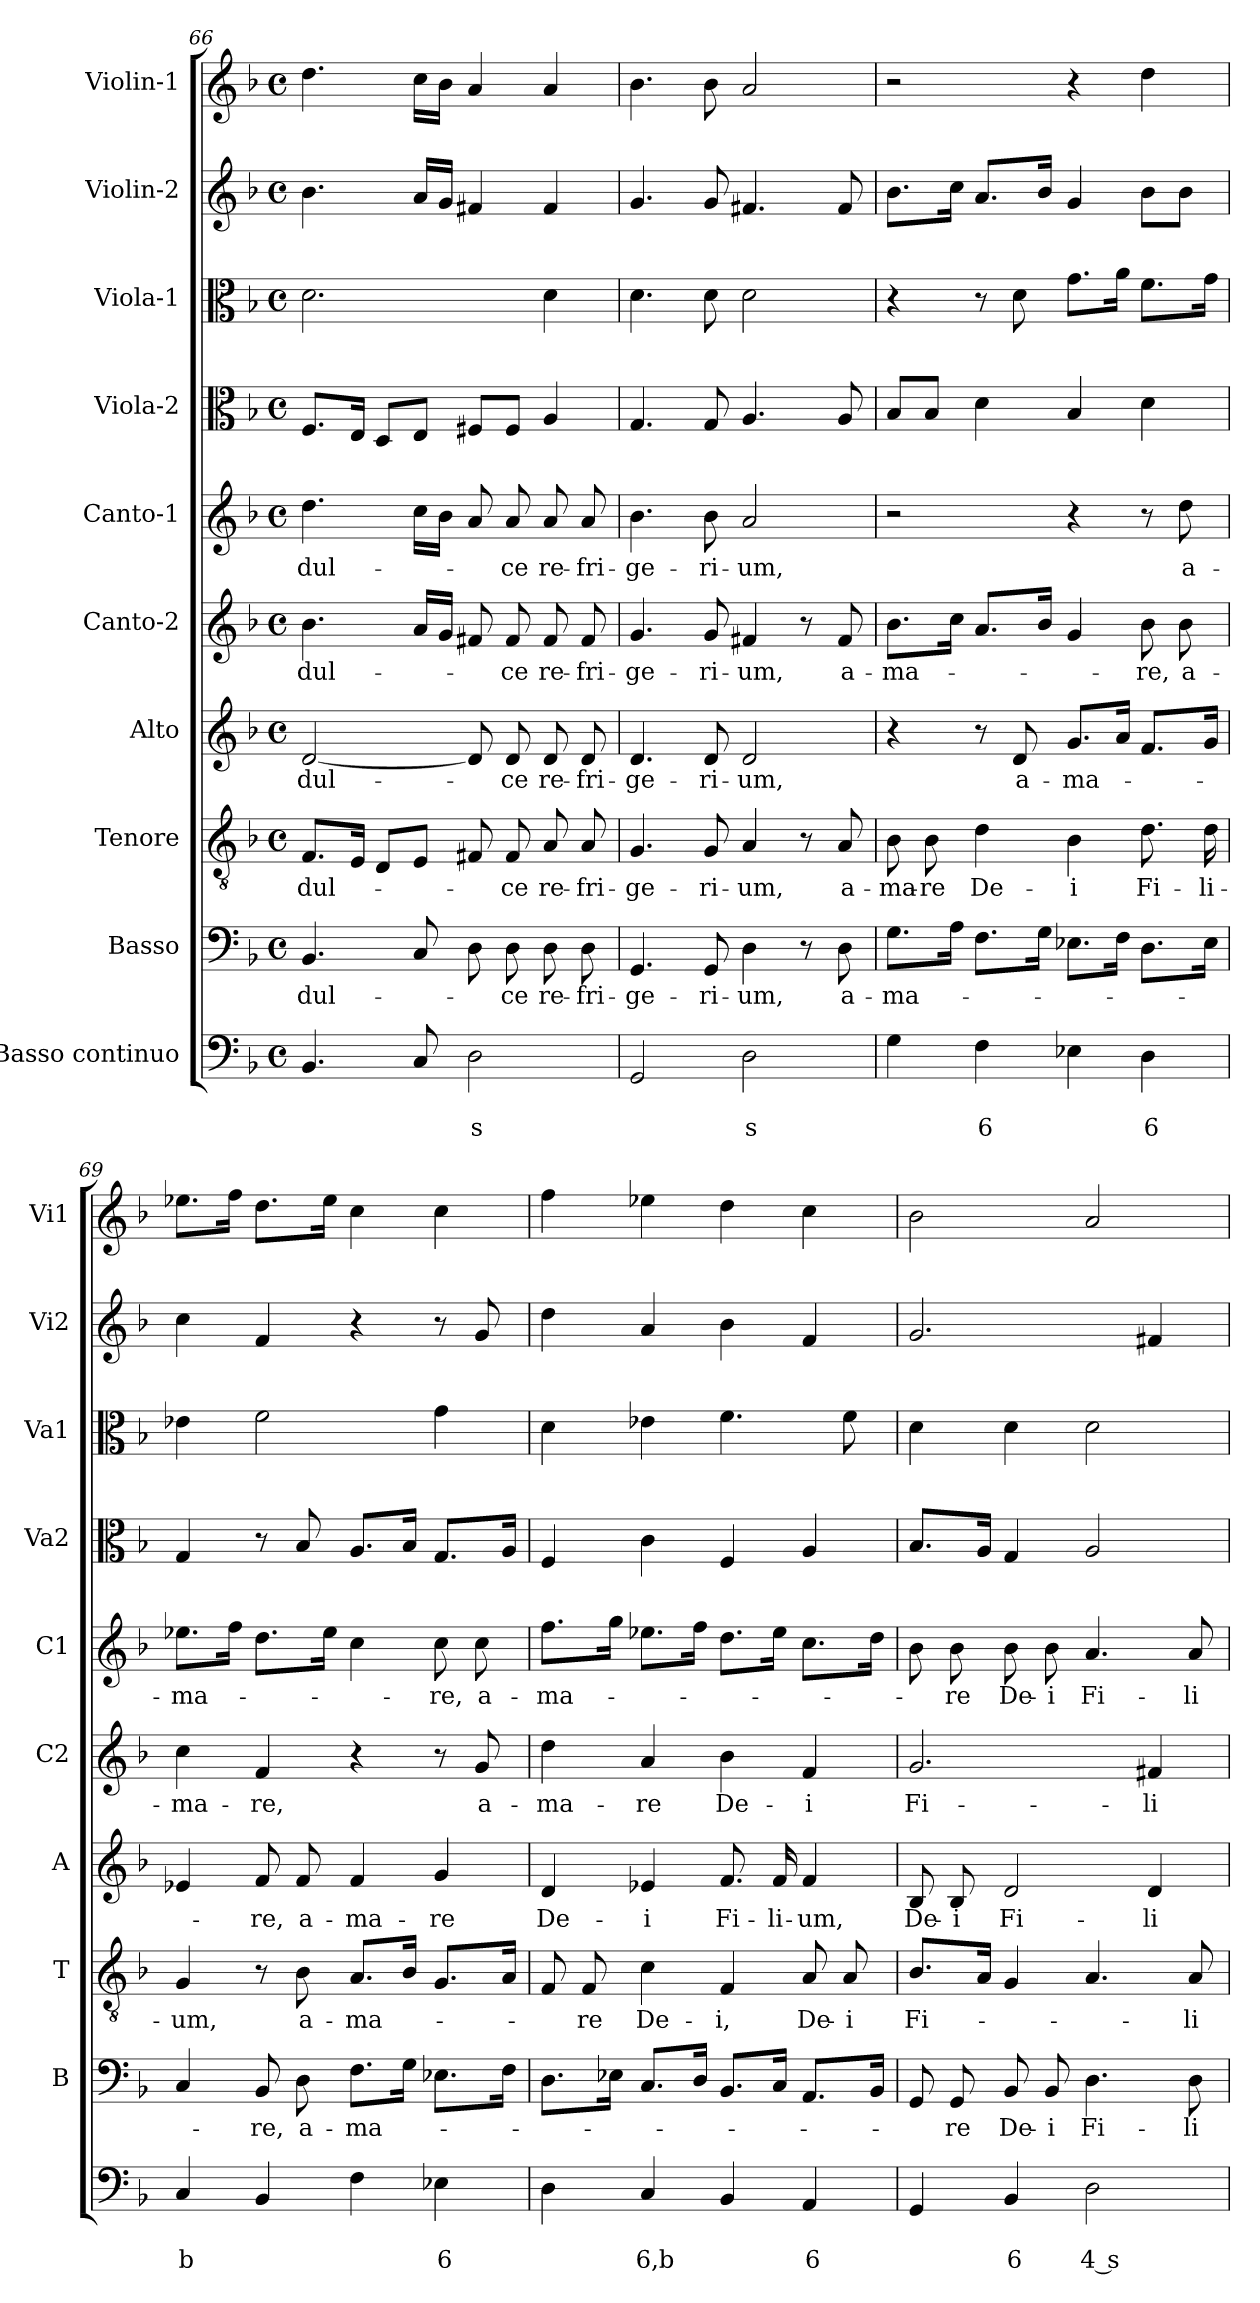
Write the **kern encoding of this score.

**kern	**text	**text	**kern	**text	**kern	**text	**kern	**text	**kern	**text	**kern	**text	**kern	**kern	**kern	**kern
*part10	*part10	*part10	*part9	*part9	*part8	*part8	*part7	*part7	*part6	*part6	*part5	*part5	*part4	*part3	*part2	*part1
*staff10	*staff10	*staff10	*staff9	*staff9	*staff8	*staff8	*staff7	*staff7	*staff6	*staff6	*staff5	*staff5	*staff4	*staff3	*staff2	*staff1
*I"Basso continuo	*	*	*I"Basso	*	*I"Tenore	*	*I"Alto	*	*I"Canto-2	*	*I"Canto-1	*	*I"Viola-2	*I"Viola-1	*I"Violin-2	*I"Violin-1
*	*	*	*I'B	*	*I'T	*	*I'A	*	*I'C2	*	*I'C1	*	*I'Va2	*I'Va1	*I'Vi2	*I'Vi1
*clefF4	*	*	*clefF4	*	*clefGv2	*	*clefG2	*	*clefG2	*	*clefG2	*	*clefC3	*clefC3	*clefG2	*clefG2
*k[b-]	*	*	*k[b-]	*	*k[b-]	*	*k[b-]	*	*k[b-]	*	*k[b-]	*	*k[b-]	*k[b-]	*k[b-]	*k[b-]
*F:	*	*	*F:	*	*F:	*	*F:	*	*F:	*	*F:	*	*F:	*F:	*F:	*F:
*M4/4	*	*	*M4/4	*	*M4/4	*	*M4/4	*	*M4/4	*	*M4/4	*	*M4/4	*M4/4	*M4/4	*M4/4
*met(c)	*	*	*met(c)	*	*met(c)	*	*met(c)	*	*met(c)	*	*met(c)	*	*met(c)	*met(c)	*met(c)	*met(c)
=66	=66	=66	=66	=66	=66	=66	=66	=66	=66	=66	=66	=66	=66	=66	=66	=66
!	!	!	!	!LO:LY:b	!	!LO:LY:b	!	!LO:LY:b	!	!LO:LY:b	!	!LO:LY:b	!	!	!	!
4.BB-/	.	.	4.BB-/	dul-	8.F/L	dul-	[2d/	dul-	4.b-\	dul-	4.dd\	dul-	8.F/L	2.d\	4.b-\	4.dd\
.	.	.	.	.	16E/Jk	.	.	.	.	.	.	.	16E/Jk	.	.	.
.	.	.	.	.	8D/L	.	.	.	.	.	.	.	8D/L	.	.	.
8C/	.	.	8C/	.	8E/J	.	.	.	16a/LL	.	16cc\LL	.	8E/J	.	16a/LL	16cc\LL
.	.	.	.	.	.	.	.	.	16g/JJ	.	16b-\JJ	.	.	.	16g/JJ	16b-\JJ
!	!	!LO:LY:b	!	!	!	!	!	!	!	!	!	!	!	!	!	!
2D\	.	s	8D\	.	8F#X/	.	8d/]	.	8f#X/	.	8a/	.	8F#X/L	.	4f#X/	4a/
!	!	!	!	!LO:LY:b	!	!LO:LY:b	!	!LO:LY:b	!	!LO:LY:b	!	!LO:LY:b	!	!	!	!
.	.	.	8D\	-ce	8F#/	-ce	8d/	-ce	8f#/	-ce	8a/	-ce	8F#/J	.	.	.
!	!	!	!	!LO:LY:b	!	!LO:LY:b	!	!LO:LY:b	!	!LO:LY:b	!	!LO:LY:b	!	!	!	!
.	.	.	8D\	re-	8A/	re-	8d/	re-	8f#/	re-	8a/	re-	4A/	4d\	4f#/	4a/
!	!	!	!	!LO:LY:b	!	!LO:LY:b	!	!LO:LY:b	!	!LO:LY:b	!	!LO:LY:b	!	!	!	!
.	.	.	8D\	-fri-	8A/	-fri-	8d/	-fri-	8f#/	-fri-	8a/	-fri-	.	.	.	.
=67	=67	=67	=67	=67	=67	=67	=67	=67	=67	=67	=67	=67	=67	=67	=67	=67
!	!	!	!	!LO:LY:b	!	!LO:LY:b	!	!LO:LY:b	!	!LO:LY:b	!	!LO:LY:b	!	!	!	!
2GG/	.	.	4.GG/	-ge-	4.G/	-ge-	4.d/	-ge-	4.g/	-ge-	4.b-\	-ge-	4.G/	4.d\	4.g/	4.b-\
!	!	!	!	!LO:LY:b	!	!LO:LY:b	!	!LO:LY:b	!	!LO:LY:b	!	!LO:LY:b	!	!	!	!
.	.	.	8GG/	-ri-	8G/	-ri-	8d/	-ri-	8g/	-ri-	8b-\	-ri-	8G/	8d\	8g/	8b-\
!	!	!LO:LY:b	!	!LO:LY:b	!	!LO:LY:b	!	!LO:LY:b	!	!LO:LY:b	!	!LO:LY:b	!	!	!	!
2D\	.	s	4D\	-um,	4A/	-um,	2d/	-um,	4f#X/	-um,	2a/	-um,	4.A/	2d\	4.f#X/	2a/
.	.	.	8r	.	8r	.	.	.	8r	.	.	.	.	.	.	.
!	!	!	!	!LO:LY:b	!	!LO:LY:b	!	!	!	!LO:LY:b	!	!	!	!	!	!
.	.	.	8D\	a-	8A/	a-	.	.	8f#/	a-	.	.	8A/	.	8f#/	.
!!LO:PB:g=z
=68	=68	=68	=68	=68	=68	=68	=68	=68	=68	=68	=68	=68	=68	=68	=68	=68
!	!	!	!	!LO:LY:b	!	!LO:LY:b	!	!	!	!LO:LY:b	!	!	!	!	!	!
4G\	.	.	8.G\L	-ma-	8B-\	-ma-	4r	.	8.b-\L	-ma-	2r	.	8B-/L	4r	8.b-\L	2r
!	!	!	!	!	!	!LO:LY:b	!	!	!	!	!	!	!	!	!	!
.	.	.	.	.	8B-\	-re	.	.	.	.	.	.	8B-/J	.	.	.
.	.	.	16A\Jk	.	.	.	.	.	16cc\Jk	.	.	.	.	.	16cc\Jk	.
!	!	!LO:LY:b	!	!	!	!LO:LY:b	!	!	!	!	!	!	!	!	!	!
4F\	.	6	8.F\L	.	4d\	De-	8r	.	8.a/L	.	.	.	4d\	8r	8.a/L	.
!	!	!	!	!	!	!	!	!LO:LY:b	!	!	!	!	!	!	!	!
.	.	.	.	.	.	.	8d/	a-	.	.	.	.	.	8d\	.	.
.	.	.	16G\Jk	.	.	.	.	.	16b-/Jk	.	.	.	.	.	16b-/Jk	.
!	!	!	!	!	!	!LO:LY:b	!	!LO:LY:b	!	!	!	!	!	!	!	!
4E-X\	.	.	8.E-X\L	.	4B-\	-i	8.g/L	-ma-	4g/	.	4r	.	4B-/	8.g\L	4g/	4r
.	.	.	16F\Jk	.	.	.	16a/Jk	.	.	.	.	.	.	16a\Jk	.	.
!	!	!LO:LY:b	!	!	!	!LO:LY:b	!	!	!	!LO:LY:b	!	!	!	!	!	!
4D\	.	6	8.D\L	.	8.d\	Fi-	8.f/L	.	8b-\	-re,	8r	.	4d\	8.f\L	8b-\L	4dd\
!	!	!	!	!	!	!	!	!	!	!LO:LY:b	!	!LO:LY:b	!	!	!	!
.	.	.	.	.	.	.	.	.	8b-\	a-	8dd\	a-	.	.	8b-\J	.
!	!	!	!	!	!	!LO:LY:b	!	!	!	!	!	!	!	!	!	!
.	.	.	16E-\Jk	.	16d\	-li-	16g/Jk	.	.	.	.	.	.	16g\Jk	.	.
=69	=69	=69	=69	=69	=69	=69	=69	=69	=69	=69	=69	=69	=69	=69	=69	=69
!	!	!LO:LY:b	!	!	!	!LO:LY:b	!	!	!	!LO:LY:b	!	!LO:LY:b	!	!	!	!
4C/	.	b	4C/	.	4G/	-um,	4e-X/	.	4cc\	-ma-	8.ee-X\L	-ma-	4G/	4e-X\	4cc\	8.ee-X\L
.	.	.	.	.	.	.	.	.	.	.	16ff\Jk	.	.	.	.	16ff\Jk
!	!	!	!	!LO:LY:b	!	!	!	!LO:LY:b	!	!LO:LY:b	!	!	!	!	!	!
4BB-/	.	.	8BB-/	-re,	8r	.	8f/	-re,	4f/	-re,	8.dd\L	.	8r	2f\	4f/	8.dd\L
!	!	!	!	!LO:LY:b	!	!LO:LY:b	!	!LO:LY:b	!	!	!	!	!	!	!	!
.	.	.	8D\	a-	8B-\	a-	8f/	a-	.	.	.	.	8B-/	.	.	.
.	.	.	.	.	.	.	.	.	.	.	16ee-\Jk	.	.	.	.	16ee-\Jk
!	!	!	!	!LO:LY:b	!	!LO:LY:b	!	!LO:LY:b	!	!	!	!	!	!	!	!
4F\	.	.	8.F\L	-ma-	8.A/L	-ma-	4f/	-ma-	4r	.	4cc\	.	8.A/L	.	4r	4cc\
.	.	.	16G\Jk	.	16B-/Jk	.	.	.	.	.	.	.	16B-/Jk	.	.	.
!	!	!LO:LY:b	!	!	!	!	!	!LO:LY:b	!	!	!	!LO:LY:b	!	!	!	!
4E-X\	.	6	8.E-X\L	.	8.G/L	.	4g/	-re	8r	.	8cc\	-re,	8.G/L	4g\	8r	4cc\
!	!	!	!	!	!	!	!	!	!	!LO:LY:b	!	!LO:LY:b	!	!	!	!
.	.	.	.	.	.	.	.	.	8g/	a-	8cc\	a-	.	.	8g/	.
.	.	.	16F\Jk	.	16A/Jk	.	.	.	.	.	.	.	16A/Jk	.	.	.
=70	=70	=70	=70	=70	=70	=70	=70	=70	=70	=70	=70	=70	=70	=70	=70	=70
!	!	!	!	!	!	!	!	!LO:LY:b	!	!LO:LY:b	!	!LO:LY:b	!	!	!	!
4D\	.	.	8.D\L	.	8F/	.	4d/	De-	4dd\	-ma-	8.ff\L	-ma-	4F/	4d\	4dd\	4ff\
!	!	!	!	!	!	!LO:LY:b	!	!	!	!	!	!	!	!	!	!
.	.	.	.	.	8F/	-re	.	.	.	.	.	.	.	.	.	.
.	.	.	16E-X\Jk	.	.	.	.	.	.	.	16gg\Jk	.	.	.	.	.
!	!	!LO:LY:b	!	!	!	!LO:LY:b	!	!LO:LY:b	!	!LO:LY:b	!	!	!	!	!	!
4C/	.	6,b	8.C/L	.	4c\	De-	4e-X/	-i	4a/	-re	8.ee-X\L	.	4c\	4e-X\	4a/	4ee-X\
.	.	.	16D/Jk	.	.	.	.	.	.	.	16ff\Jk	.	.	.	.	.
!	!	!	!	!	!	!LO:LY:b	!	!LO:LY:b	!	!LO:LY:b	!	!	!	!	!	!
4BB-/	.	.	8.BB-/L	.	4F/	-i,	8.f/	Fi-	4b-\	De-	8.dd\L	.	4F/	4.f\	4b-\	4dd\
!	!	!	!	!	!	!	!	!LO:LY:b	!	!	!	!	!	!	!	!
.	.	.	16C/Jk	.	.	.	16f/	-li-	.	.	16ee-\Jk	.	.	.	.	.
!	!	!LO:LY:b	!	!	!	!LO:LY:b	!	!LO:LY:b	!	!LO:LY:b	!	!	!	!	!	!
4AA/	.	6	8.AA/L	.	8A/	De-	4f/	-um,	4f/	-i	8.cc\L	.	4A/	.	4f/	4cc\
!	!	!	!	!	!	!LO:LY:b	!	!	!	!	!	!	!	!	!	!
.	.	.	.	.	8A/	-i	.	.	.	.	.	.	.	8f\	.	.
.	.	.	16BB-/Jk	.	.	.	.	.	.	.	16dd\Jk	.	.	.	.	.
=71	=71	=71	=71	=71	=71	=71	=71	=71	=71	=71	=71	=71	=71	=71	=71	=71
!	!	!	!	!	!	!LO:LY:b	!	!LO:LY:b	!	!LO:LY:b	!	!	!	!	!	!
4GG/	.	.	8GG/	.	8.B-/L	Fi-	8B-/	De-	2.g/	Fi-	8b-\	.	8.B-/L	4d\	2.g/	2b-\
!	!	!	!	!LO:LY:b	!	!	!	!LO:LY:b	!	!	!	!LO:LY:b	!	!	!	!
.	.	.	8GG/	-re	.	.	8B-/	-i	.	.	8b-\	-re	.	.	.	.
.	.	.	.	.	16A/Jk	.	.	.	.	.	.	.	16A/Jk	.	.	.
!	!	!LO:LY:b	!	!LO:LY:b	!	!	!	!LO:LY:b	!	!	!	!LO:LY:b	!	!	!	!
4BB-/	.	6	8BB-/	De-	4G/	.	2d/	Fi-	.	.	8b-\	De-	4G/	4d\	.	.
!	!	!	!	!LO:LY:b	!	!	!	!	!	!	!	!LO:LY:b	!	!	!	!
.	.	.	8BB-/	-i	.	.	.	.	.	.	8b-\	-i	.	.	.	.
!	!	!LO:LY:b	!	!LO:LY:b	!	!	!	!	!	!	!	!LO:LY:b	!	!	!	!
2D\	.	4 s	4.D\	Fi-	4.A/	.	.	.	.	.	4.a/	Fi-	2A/	2d\	.	2a/
!	!	!	!	!	!	!	!	!LO:LY:b	!	!LO:LY:b	!	!	!	!	!	!
.	.	.	.	.	.	.	4d/	-li-	4f#X/	-li-	.	.	.	.	4f#X/	.
!	!	!	!	!LO:LY:b	!	!LO:LY:b	!	!	!	!	!	!LO:LY:b	!	!	!	!
.	.	.	8D\	-li-	8A/	-li-	.	.	.	.	8a/	-li-	.	.	.	.
=	=	=	=	=	=	=	=	=	=	=	=	=	=	=	=	=
*-	*-	*-	*-	*-	*-	*-	*-	*-	*-	*-	*-	*-	*-	*-	*-	*-
